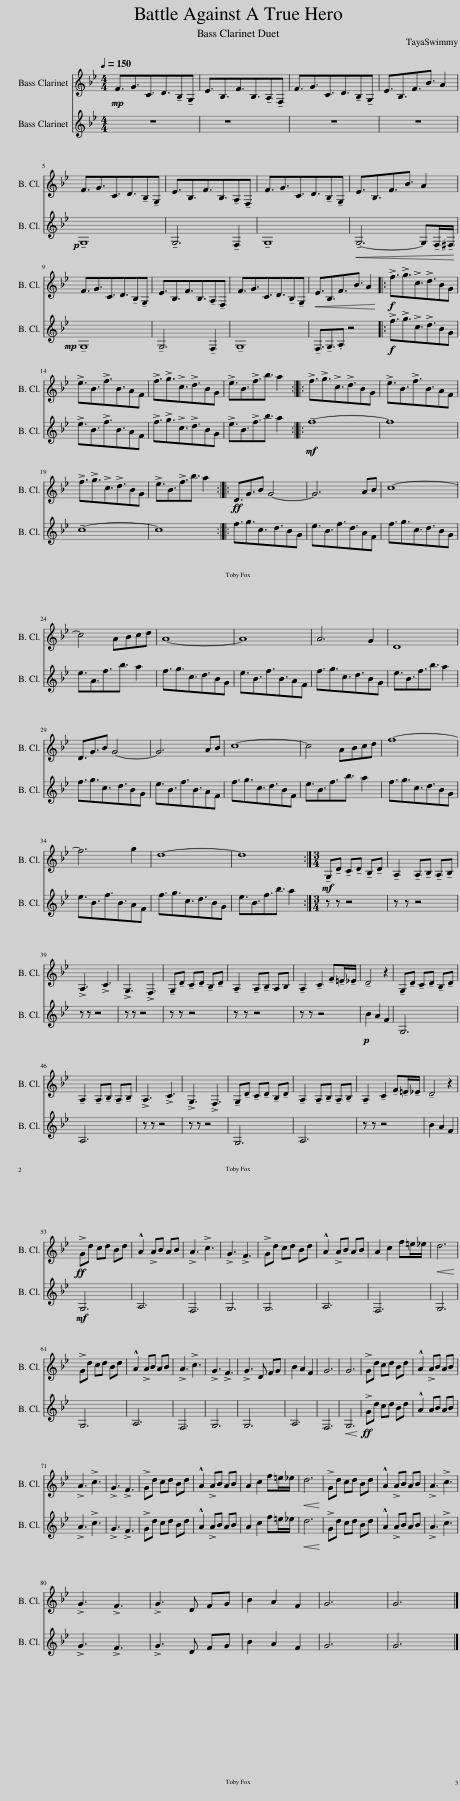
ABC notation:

X:1
%%score 1 2
L:1/8
Q:1/4=150
M:4/4
I:linebreak $
K:none
V:1 treble transpose=-14
V:2 treble transpose=-14
V:1
[K:Bb]!mp! F3/2G3/2C3/2D3/2!tenuto!B,!tenuto!G, | E3/2B,3/2F3/2B,3/2!tenuto!A,!tenuto!F, | F3/2G3/2C3/2D3/2!tenuto!B,!tenuto!G, | E3/2B,3/2F3/2B3/2 A2 |$ F3/2G3/2C3/2D3/2!tenuto!B,!tenuto!G, | %5
 E3/2B,3/2F3/2B,3/2!tenuto!A,!tenuto!F, | F3/2G3/2C3/2D3/2!tenuto!B,!tenuto!G, | E3/2B,3/2F3/2B3/2 A2 |$ F3/2G3/2C3/2D3/2!tenuto!B,!tenuto!G, | E3/2B,3/2F3/2B,3/2!tenuto!A,!tenuto!F, | %10
 F3/2G3/2C3/2D3/2!tenuto!B,!tenuto!G, |!<(! E3/2B,3/2F3/2B3/2 A2!<)! |:!f! !>!f3/2!>!g3/2!>!c3/2!>!d3/2BG |$ !>!e3/2B3/2!>!f3/2B3/2AF | !>!f3/2!>!g3/2!>!c3/2!>!d3/2BG | %15
 !>!e3/2B3/2!>!f3/2b3/2 a2 :: !>!f3/2!>!g3/2!>!c3/2!>!d3/2BG | !>!e3/2B3/2!>!f3/2B3/2AF |$ !>!f3/2!>!g3/2!>!c3/2!>!d3/2BG | !>!e3/2B3/2!>!f3/2b3/2 a2 :: %20
!ff! D3/2G3/2B G4- | G6 AB | c8- |$ c4 ABcd | A8- | %25
 A8 | A6 G2 | D8 |$ D3/2G3/2B G4- | G6 AB | %30
 c8- | c4 ABcd | f8- |$ f6 g2 | d8- | %35
 d8 :|[M:3/4]!mf! !tenuto!G,!tenuto!D !tenuto!C!tenuto!D !tenuto!B,!tenuto!D | !tenuto!A,2 !tenuto!A,!tenuto!B, !tenuto!A,!tenuto!B, |$ !>!A,3 !>!C3 | !>!G,3 !>!F,3 | %40
 !tenuto!G,!tenuto!D !tenuto!C!tenuto!D !tenuto!B,!tenuto!D | !tenuto!A,2 !tenuto!A,!tenuto!B, A,B, | !tenuto!A,2 !tenuto!C2 !tenuto!F!tenuto!=E/!tenuto!_E/ | !tenuto!D4 z2 | !tenuto!G,!tenuto!D !tenuto!C!tenuto!D !tenuto!B,!tenuto!D |$ %45
 !tenuto!A,2 !tenuto!A,!tenuto!B, !tenuto!A,!tenuto!B, | !>!A,3 !>!C3 | !>!G,3 !>!F,3 | !tenuto!G,!tenuto!D !tenuto!C!tenuto!D !tenuto!B,!tenuto!D | !tenuto!A,2 !tenuto!A,!tenuto!B, !tenuto!A,!tenuto!B, | %50
 !tenuto!A,2 !tenuto!C2 !tenuto!F!tenuto!=E/!tenuto!_E/ | !tenuto!D4 z2 |$!ff! !>!Gd cd Bd | !^!A2 !>!AB AB | !>!A3 !>!c3 | %55
 !>!G3 !>!F3 | !>!Gd cd Bd | !^!A2 !>!AB AB | A2 c2 f=e/_e/ |!<(! d6!<)! |$ %60
 !>!Gd cd Bd | !^!A2 !>!AB AB | !>!A3 !>!c3 | !>!G3 !>!F3 | !>!G3 D FG | %65
 B2 A2 F2 | G6 | G6 | !>!Gd cd Bd | !^!A2 !>!AB AB |$ %70
 !>!A3 !>!c3 | !>!G3 !>!F3 | !>!Gd cd Bd | !^!A2 !>!AB AB | A2 c2 f=e/_e/ | %75
!<(! d6!<)! | !>!Gd cd Bd | !^!A2 !>!AB AB | !>!A3 !>!c3 |$ !>!G3 !>!F3 | %80
 !>!G3 D FG | B2 A2 F2 | G6 | G6 |] %84
V:2
[K:Bb] z8 | z8 | z8 | z8 |$!p! !tenuto!G,8 | %5
 !tenuto!G,6 !tenuto!F,2 | !tenuto!G,8 |!<(! !tenuto!G,6- G,!tenuto!F,/!tenuto!^F,/!<)! |$!mp! !tenuto!G,8 | !tenuto!G,6 !tenuto!F,2 | %10
 !tenuto!G,8 | !tenuto!F,3/2!tenuto!G,3/2.A, z4 |:!f! !>!f3/2!>!g3/2!>!c3/2!>!d3/2BG |$ !>!e3/2B3/2!>!f3/2B3/2AF | !>!f3/2!>!g3/2!>!c3/2!>!d3/2BG | %15
 !>!e3/2B3/2!>!f3/2b3/2 a2 ::!mf! !tenuto!f8- | f8 |$ !tenuto!c8- | c8 :: %20
 f3/2g3/2c3/2d3/2BG | e3/2B3/2f3/2d3/2AF | f3/2g3/2c3/2d3/2BG |$ e3/2A3/2f3/2b3/2 a2 | f3/2g3/2c3/2d3/2BG | %25
 e3/2B3/2f3/2B3/2AF | f3/2g3/2c3/2d3/2BG | e3/2B3/2f3/2b3/2 a2 |$ f3/2g3/2c3/2d3/2BG | e3/2B3/2f3/2B3/2AF | %30
 f3/2g3/2c3/2d3/2BF | e3/2B3/2f3/2b3/2 a2 | f3/2g3/2c3/2d3/2BG |$ e3/2B3/2f3/2B3/2AF | f3/2g3/2c3/2d3/2BG | %35
 e3/2B3/2f3/2b3/2 a2 :|[M:3/4] z z z4 | z z z4 |$ z z z4 | z z z4 | %40
 z z z4 | z z z4 | z z z4 |!p! B2 A2 F2 | G,6 |$ %45
 A,6 | z z z4 | z z z4 | G,6 | A,6 | %50
 z z z4 | B2 A2 F2 |$!mf! G,6 | A,6 | F,6 | %55
 G,6 | G,6 | A,6 | F,6 | G,6 |$ %60
 G,6 | A,6 | F,6 | G,6 | G,6 | %65
 A,6 | F,6 |!<(! G,6!<)! |!ff! !>!Gd cd Bd | !^!A2 AB AB |$ %70
 !>!A3 !>!c3 | !>!G3 !>!F3 | !>!Gd cd Bd | !^!A2 !>!AB AB | A2 c2 f=e/_e/ | %75
!<(! d6!<)! | !>!Gd cd Bd | !^!A2 !>!AB AB | !>!A3 !>!c3 |$ !>!G3 !>!F3 | %80
 !>!G3 D FG | B2 A2 F2 | G6 | G6 |] %84
